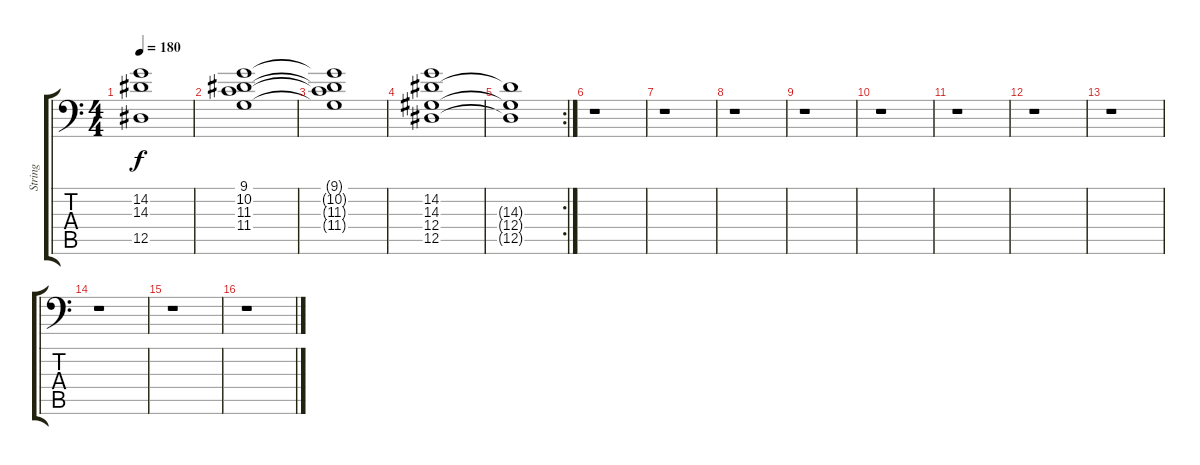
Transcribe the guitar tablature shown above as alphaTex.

\track ("String" "String") {instrument stringensemble1}
\staff {score tabs}
\tuning (Bb3 F3 Db3 Ab2 Eb2 Bb1) {hide}
\ts (4 4)
\tempo 180
\clef f4
\ks c
(14.2{t} 14.3{t} 12.5{t}).1{dy f} |
(9.1 10.2 11.3 11.4).1 |
(9.1{t} 10.2{t} 11.3{t} 11.4{t}).1 |
(14.2 14.3 12.4 12.5).1 |
\rc 2
(14.3{t} 12.4{t} 12.5{t}).1 |
r.1 |
r.1 |
r.1 |
r.1 |
r.1 |
r.1 |
r.1 |
r.1 |
r.1 |
r.1 |
r.1
